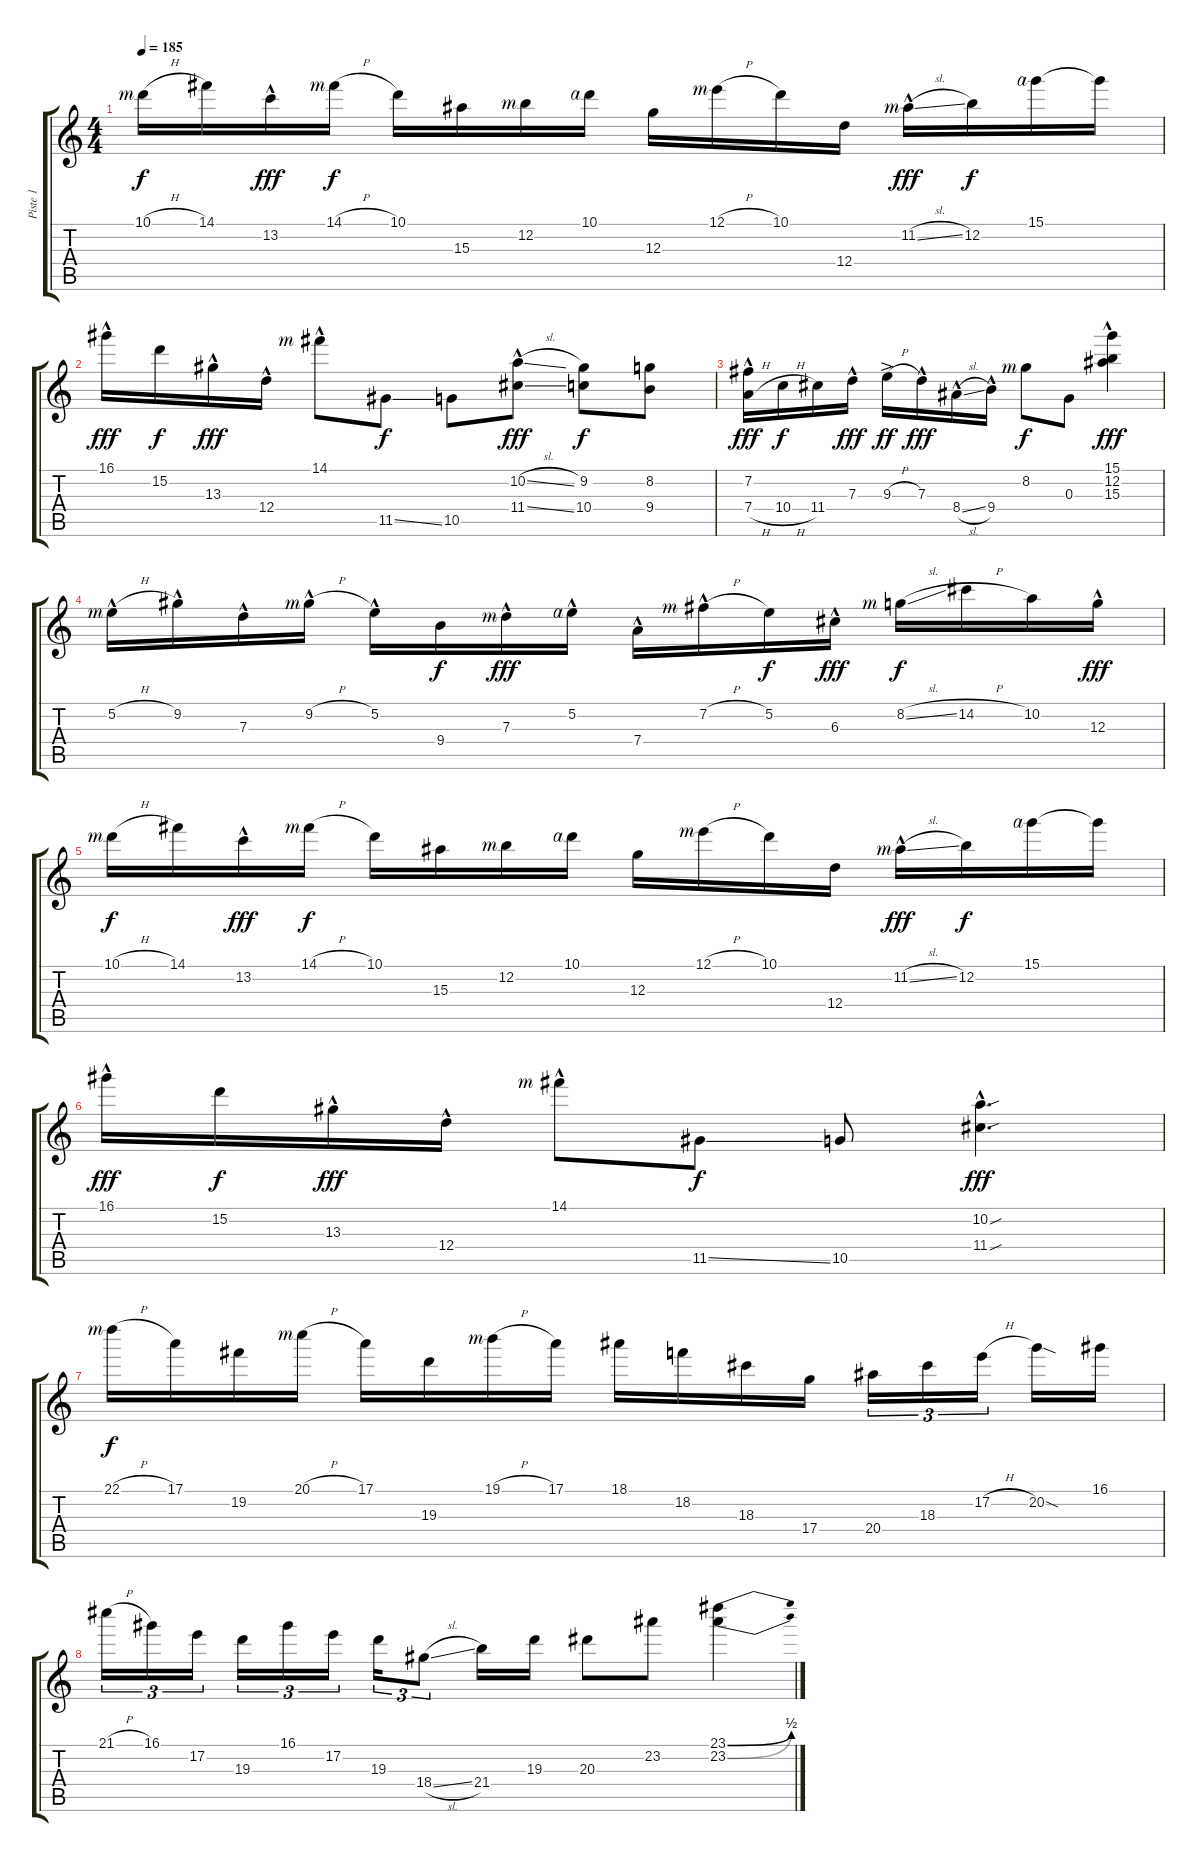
\track ("Piste 1" "Piste 1") {instrument overdrivenguitar}
\staff {score tabs}
\tuning (E4 B3 G3 D3 A2 E2) {hide}
\ts (4 4)
\tempo 185
\clef g2
\ks c
10.1{h rf 3}.16{dy f} 14.1.16 13.2{hac}.16{dy fff} 14.1{h rf 3}.16{dy f} 10.1.16 15.3.16 12.2{rf 3}.16 10.1{rf 4}.16 12.3.16 12.1{h rf 3}.16 10.1.16 12.4.16 11.2{sl hac rf 3}.16{dy fff} 12.2.16{dy f} 15.1{rf 4}.16 15.1{t}.16 |
16.1{hac}.16{dy fff} 15.2.16{dy f} 13.3{hac}.16{dy fff} 12.4{hac}.16 14.1{hac rf 3}.8 11.5{ss}.8{dy f} 10.5.8 (10.2{sl hac} 11.4{ss}).8{dy fff} (9.2 10.4).8{dy f} (8.2 9.4).8 |
(7.2{hac} 7.4{h}).16{dy fff} 10.4{h}.16{dy f} 11.4.16 7.3{hac}.16{dy fff} 9.3{h ac}.16{dy ff} 7.3{hac}.16{dy fff} 8.4{sl hac}.16 9.4{hac}.16 8.2{rf 3}.8{dy f} 0.3.8 (15.1{hac} 12.2{hac} 15.3).4{dy fff} |
5.2{h hac rf 3}.16 9.2{hac}.16 7.3{hac}.16 9.2{h hac rf 3}.16 5.2{hac}.16 9.4.16{dy f} 7.3{hac rf 3}.16{dy fff} 5.2{hac rf 4}.16 7.4{hac}.16 7.2{h hac rf 3}.16 5.2.16{dy f} 6.3{hac}.16{dy fff} 8.2{sl rf 3}.16{dy f} 14.2{h}.16 10.2.16 12.3{hac}.16{dy fff} |
10.1{h rf 3}.16{dy f} 14.1.16 13.2{hac}.16{dy fff} 14.1{h rf 3}.16{dy f} 10.1.16 15.3.16 12.2{rf 3}.16 10.1{rf 4}.16 12.3.16 12.1{h rf 3}.16 10.1.16 12.4.16 11.2{sl hac rf 3}.16{dy fff} 12.2.16{dy f} 15.1{rf 4}.16 15.1{t}.16 |
16.1{hac}.16{dy fff} 15.2.16{dy f} 13.3{hac}.16{dy fff} 12.4{hac}.16 14.1{hac rf 3}.8 11.5{ss}.8{dy f} 10.5.8 (10.2{sou hac} 11.4{sou}).4{d dy fff} |
22.1{h rf 3}.16{dy f} 17.1.16 19.2.16 20.1{h rf 3}.16 17.1.16 19.3.16 19.1{h rf 3}.16 17.1.16 18.1.16 18.2.16 18.3.16 17.4.16 20.4.16{tu (3 2)} 18.3.16{tu (3 2)} 17.2{h}.16{tu (3 2) beam splitsecondary} 20.2{sod}.16 16.1.16 |
21.1{h}.16{tu (3 2)} 16.1.16{tu (3 2)} 17.2.16{tu (3 2) beam splitsecondary} 19.3.16{tu (3 2)} 16.1.16{tu (3 2)} 17.2.16{tu (3 2)} 19.3.16{tu (3 2)} 18.4{sl}.8{tu (3 2)} 21.4.16 19.3.16 20.3.8 23.2.8 (23.1{be (bend 0 0 60 2)} 23.2{be (bend 0 0 60 2)}).4
